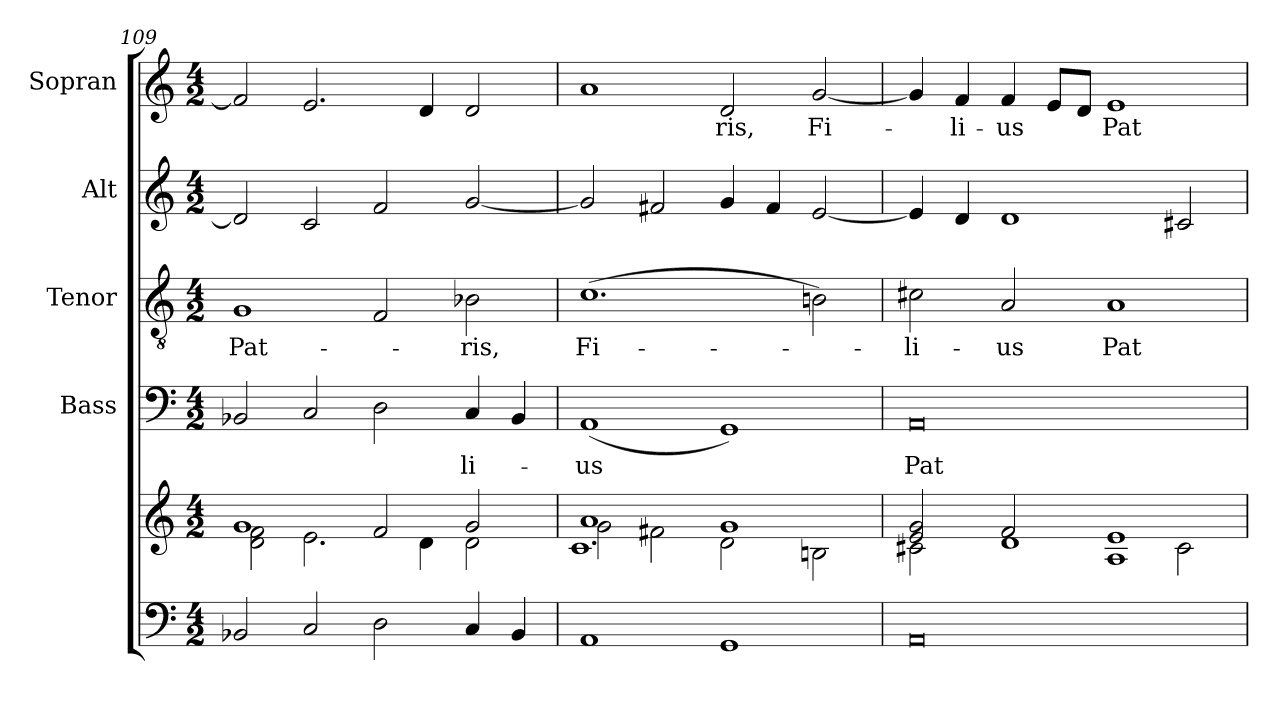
**kern	**kern	**kern	**text	**kern	**text	**kern	**kern	**text
*part5	*part5	*part4	*part4	*part3	*part3	*part2	*part1	*part1
*staff6	*staff5	*staff4	*staff4	*staff3	*staff3	*staff2	*staff1	*staff1
*	*	*I"Bass	*	*I"Tenor	*	*I"Alt	*I"Sopran	*
*	*	*I'B.	*	*I'T.	*	*I'A.	*I'S.	*
*clefF4	*clefG2	*clefF4	*	*clefGv2	*	*clefG2	*clefG2	*
*k[]	*k[]	*k[]	*	*k[]	*	*k[]	*k[]	*
*C:	*C:	*C:	*	*C:	*	*C:	*C:	*
*M4/2	*M4/2	*M4/2	*	*M4/2	*	*M4/2	*M4/2	*
=109	=109	=109	=109	=109	=109	=109	=109	=109
*	*^	*	*	*	*	*	*	*
!	!	!	!	!	!	!LO:LY:b	!	!	!
2BB-X/	1g	2d\ 2f\	2BB-X/	.	1G	Pat-	2d/]	2f/]	.
2C/	.	2.e\	2C/	.	.	.	2c/	2.e/	.
2D\	2f/	.	2D\	.	2F/	.	2f/	.	.
.	.	4d\	.	.	.	.	.	4d/	.
!	!	!	!	!LO:LY:b	!	!LO:LY:b	!	!	!
4C/	2g/	2d\	4C/	-li-	2B-X\	-ris,	[2g/	2d/	.
4BB-/	.	.	4BB-/	.	.	.	.	.	.
=110	=110	=110	=110	=110	=110	=110	=110	=110	=110
*	*	*^	*	*	*	*	*	*	*
!	!	!	!	!	!LO:LY:b	!	!LO:LY:b	!	!	!
1AA	1a	2g\	1.c	(<1AA	-us	(>1.c	Fi-	2g/]	1a	.
.	.	2f#X\	.	.	.	.	.	2f#X/	.	.
!	!	!	!	!	!	!	!	!	!	!LO:LY:b
1GG	1g	2d\	.	1GG)	.	.	.	4g/	2d/	-ris,
.	.	.	.	.	.	.	.	4f#/	.	.
!	!	!	!	!	!	!	!	!	!	!LO:LY:b
.	.	2Bn\	2ryy	.	.	2Bn\)	.	[2e/	[2g/	Fi-
=111	=111	=111	=111	=111	=111	=111	=111	=111	=111	=111
!	!	!	!	!	!LO:LY:b	!	!LO:LY:b	!	!	!
*	*	*v	*v	*	*	*	*	*	*	*
0AA	2e/ 2g/	2c#X\	0AA	Pat-	2c#X\	-li-	4e/]	4g/]	.
!	!	!	!	!	!	!	!	!	!LO:LY:b
.	.	.	.	.	.	.	4d/	4f/	-li-
!	!	!	!	!	!	!LO:LY:b	!	!	!LO:LY:b
.	2f/	1d	.	.	2A/	-us	1d	4f/	-us
.	.	.	.	.	.	.	.	8e/L	.
.	.	.	.	.	.	.	.	8d/J	.
!	!	!	!	!	!	!LO:LY:b	!	!	!LO:LY:b
.	1A 1e	.	.	.	1A	Pat-	.	1e	Pat-
.	.	2c#\	.	.	.	.	2c#X/	.	.
*	*v	*v	*	*	*	*	*	*	*
=	=	=	=	=	=	=	=	=
*-	*-	*-	*-	*-	*-	*-	*-	*-
